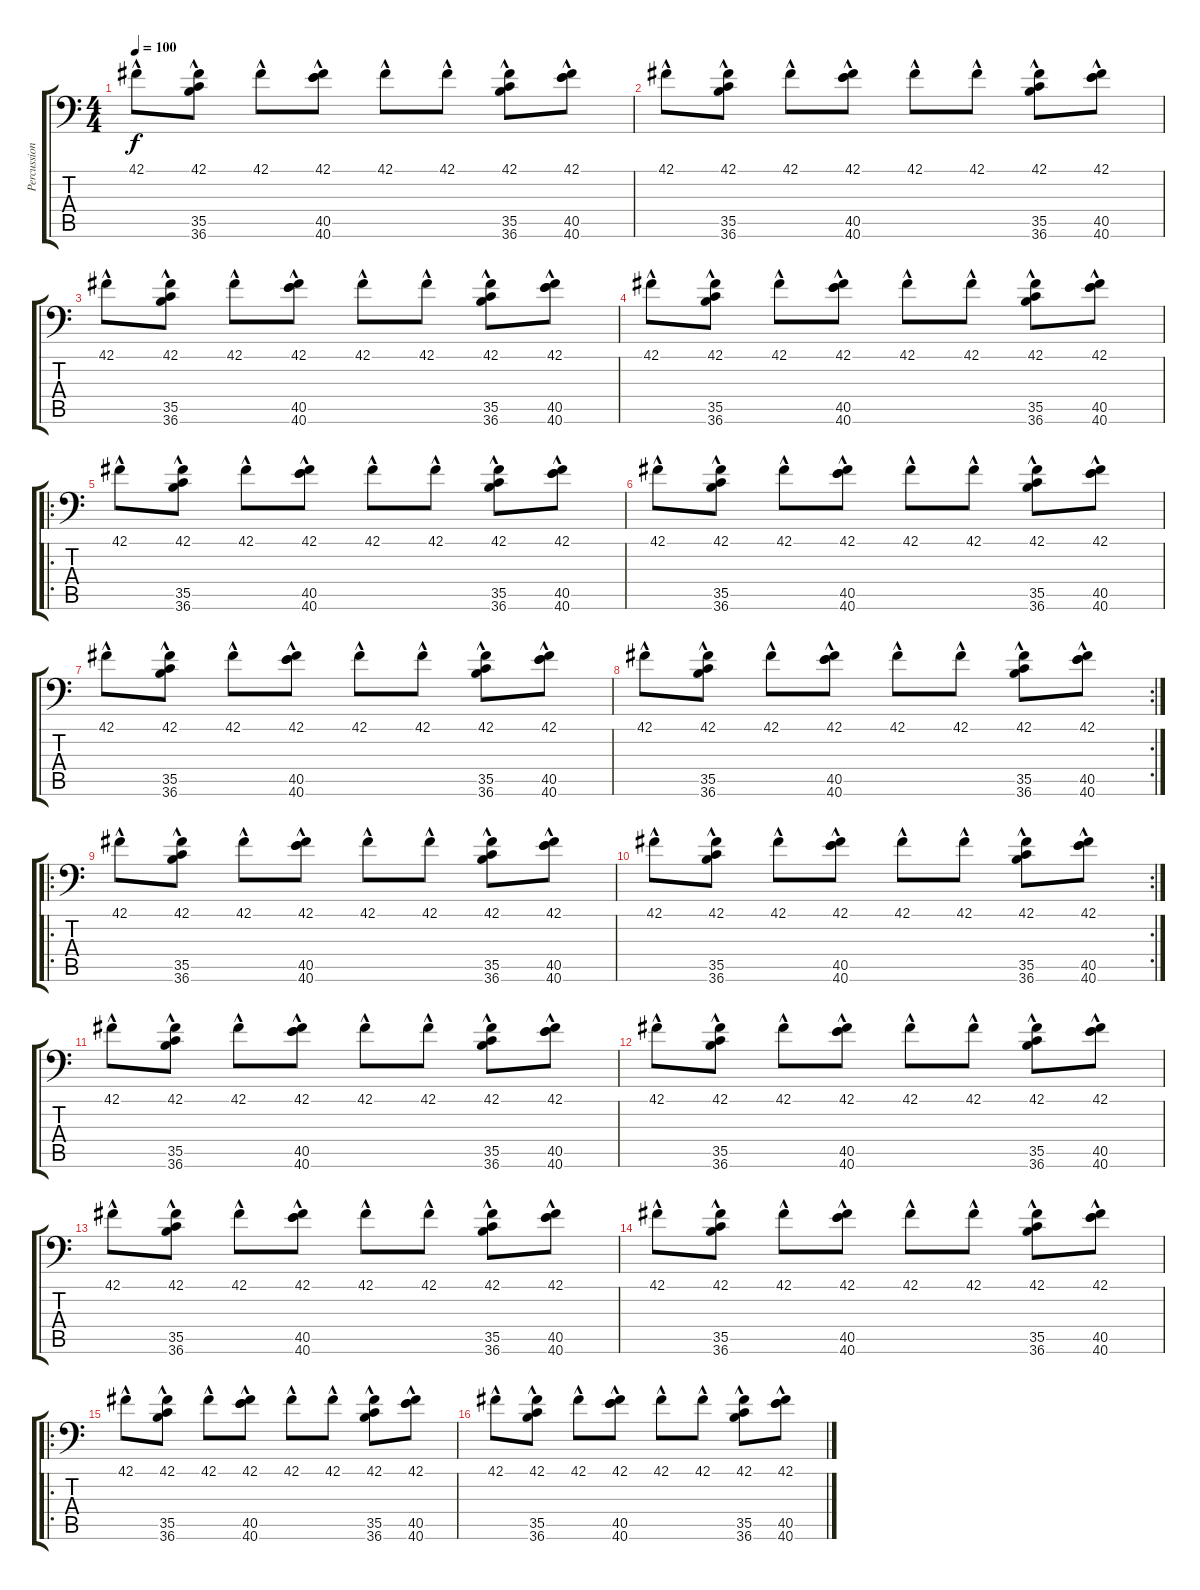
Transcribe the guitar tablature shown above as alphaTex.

\track ("Percussion" "Percussion") {instrument acousticgrandpiano}
\staff {score tabs}
\tuning (C-1 C-1 C-1 C-1 C-1 C-1) {hide}
\ts (4 4)
\tempo 100
\clef f4
\ks c
42.1{hac}.8{dy f} (42.1{hac} 35.5 36.6).8 42.1{hac}.8 (42.1{hac} 40.5 40.6).8 42.1{hac}.8 42.1{hac}.8 (42.1{hac} 35.5 36.6).8 (42.1{hac} 40.5 40.6).8 |
42.1{hac}.8 (42.1{hac} 35.5 36.6).8 42.1{hac}.8 (42.1{hac} 40.5 40.6).8 42.1{hac}.8 42.1{hac}.8 (42.1{hac} 35.5 36.6).8 (42.1{hac} 40.5 40.6).8 |
42.1{hac}.8 (42.1{hac} 35.5 36.6).8 42.1{hac}.8 (42.1{hac} 40.5 40.6).8 42.1{hac}.8 42.1{hac}.8 (42.1{hac} 35.5 36.6).8 (42.1{hac} 40.5 40.6).8 |
42.1{hac}.8 (42.1{hac} 35.5 36.6).8 42.1{hac}.8 (42.1{hac} 40.5 40.6).8 42.1{hac}.8 42.1{hac}.8 (42.1{hac} 35.5 36.6).8 (42.1{hac} 40.5 40.6).8 |
\ro
42.1{hac}.8 (42.1{hac} 35.5 36.6).8 42.1{hac}.8 (42.1{hac} 40.5 40.6).8 42.1{hac}.8 42.1{hac}.8 (42.1{hac} 35.5 36.6).8 (42.1{hac} 40.5 40.6).8 |
42.1{hac}.8 (42.1{hac} 35.5 36.6).8 42.1{hac}.8 (42.1{hac} 40.5 40.6).8 42.1{hac}.8 42.1{hac}.8 (42.1{hac} 35.5 36.6).8 (42.1{hac} 40.5 40.6).8 |
42.1{hac}.8 (42.1{hac} 35.5 36.6).8 42.1{hac}.8 (42.1{hac} 40.5 40.6).8 42.1{hac}.8 42.1{hac}.8 (42.1{hac} 35.5 36.6).8 (42.1{hac} 40.5 40.6).8 |
\rc 2
42.1{hac}.8 (42.1{hac} 35.5 36.6).8 42.1{hac}.8 (42.1{hac} 40.5 40.6).8 42.1{hac}.8 42.1{hac}.8 (42.1{hac} 35.5 36.6).8 (42.1{hac} 40.5 40.6).8 |
\ro
42.1{hac}.8 (42.1{hac} 35.5 36.6).8 42.1{hac}.8 (42.1{hac} 40.5 40.6).8 42.1{hac}.8 42.1{hac}.8 (42.1{hac} 35.5 36.6).8 (42.1{hac} 40.5 40.6).8 |
\rc 2
42.1{hac}.8 (42.1{hac} 35.5 36.6).8 42.1{hac}.8 (42.1{hac} 40.5 40.6).8 42.1{hac}.8 42.1{hac}.8 (42.1{hac} 35.5 36.6).8 (42.1{hac} 40.5 40.6).8 |
42.1{hac}.8 (42.1{hac} 35.5 36.6).8 42.1{hac}.8 (42.1{hac} 40.5 40.6).8 42.1{hac}.8 42.1{hac}.8 (42.1{hac} 35.5 36.6).8 (42.1{hac} 40.5 40.6).8 |
42.1{hac}.8 (42.1{hac} 35.5 36.6).8 42.1{hac}.8 (42.1{hac} 40.5 40.6).8 42.1{hac}.8 42.1{hac}.8 (42.1{hac} 35.5 36.6).8 (42.1{hac} 40.5 40.6).8 |
42.1{hac}.8 (42.1{hac} 35.5 36.6).8 42.1{hac}.8 (42.1{hac} 40.5 40.6).8 42.1{hac}.8 42.1{hac}.8 (42.1{hac} 35.5 36.6).8 (42.1{hac} 40.5 40.6).8 |
42.1{hac}.8 (42.1{hac} 35.5 36.6).8 42.1{hac}.8 (42.1{hac} 40.5 40.6).8 42.1{hac}.8 42.1{hac}.8 (42.1{hac} 35.5 36.6).8 (42.1{hac} 40.5 40.6).8 |
\ro
42.1{hac}.8 (42.1{hac} 35.5 36.6).8 42.1{hac}.8 (42.1{hac} 40.5 40.6).8 42.1{hac}.8 42.1{hac}.8 (42.1{hac} 35.5 36.6).8 (42.1{hac} 40.5 40.6).8 |
42.1{hac}.8 (42.1{hac} 35.5 36.6).8 42.1{hac}.8 (42.1{hac} 40.5 40.6).8 42.1{hac}.8 42.1{hac}.8 (42.1{hac} 35.5 36.6).8 (42.1{hac} 40.5 40.6).8
